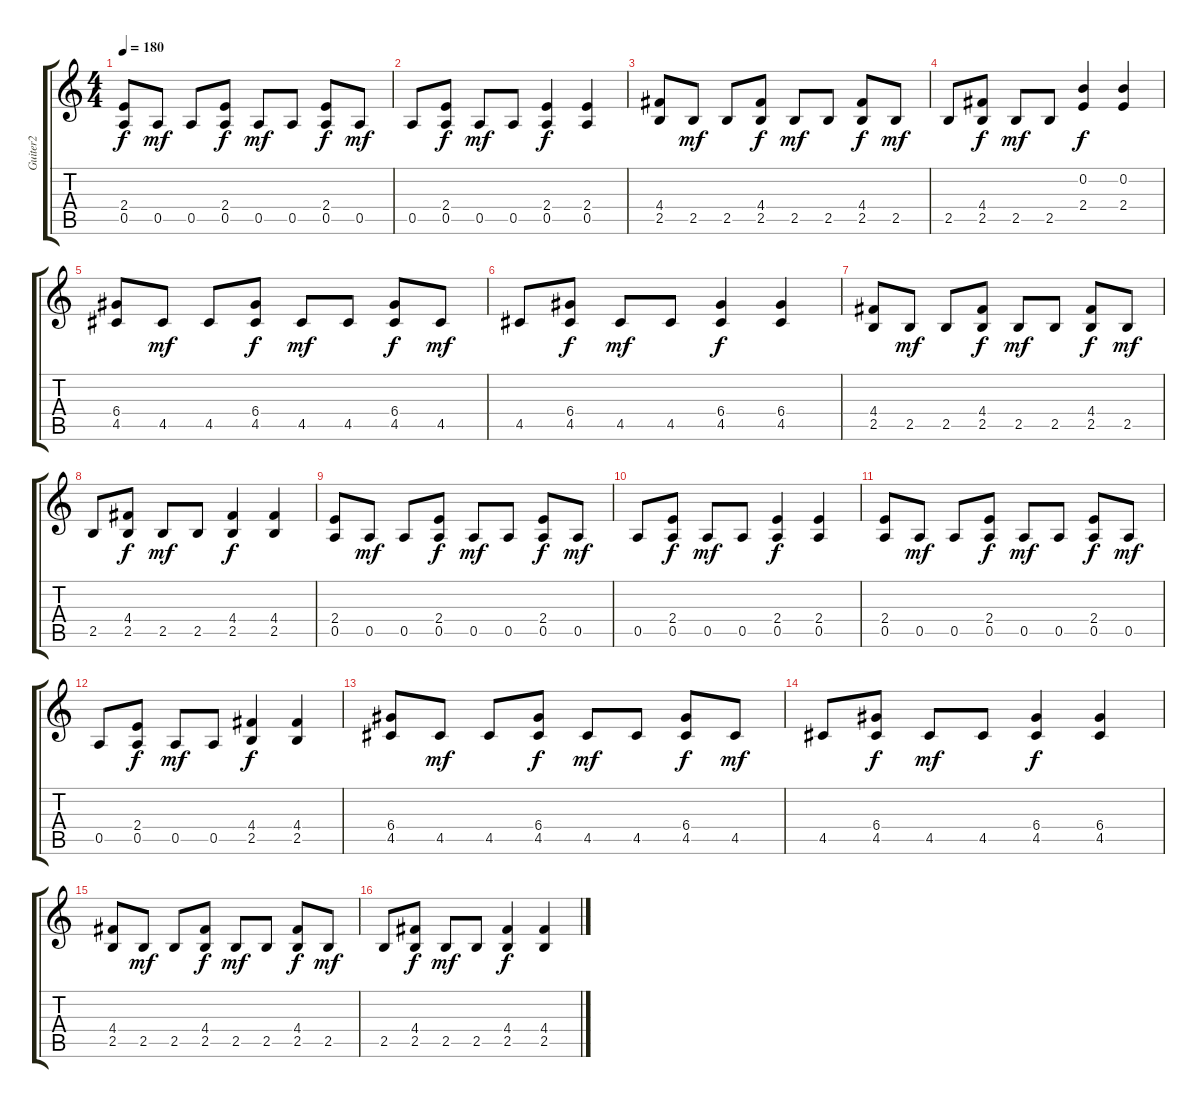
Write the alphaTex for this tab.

\track ("Guiter2" "Guiter2") {instrument distortionguitar}
\staff {score tabs}
\tuning (E4 B3 G3 D3 A2 E2) {hide}
\ts (4 4)
\tempo 180
\clef g2
\ks c
(2.4 0.5).8{dy f} 0.5.8{dy mf} 0.5.8 (2.4 0.5).8{dy f} 0.5.8{dy mf} 0.5.8 (2.4 0.5).8{dy f} 0.5.8{dy mf} |
0.5.8 (2.4 0.5).8{dy f} 0.5.8{dy mf} 0.5.8 (2.4 0.5).4{dy f} (2.4 0.5).4 |
(4.4 2.5).8 2.5.8{dy mf} 2.5.8 (4.4 2.5).8{dy f} 2.5.8{dy mf} 2.5.8 (4.4 2.5).8{dy f} 2.5.8{dy mf} |
2.5.8 (4.4 2.5).8{dy f} 2.5.8{dy mf} 2.5.8 (0.2 2.4).4{dy f} (0.2 2.4).4 |
(6.4 4.5).8 4.5.8{dy mf} 4.5.8 (6.4 4.5).8{dy f} 4.5.8{dy mf} 4.5.8 (6.4 4.5).8{dy f} 4.5.8{dy mf} |
4.5.8 (6.4 4.5).8{dy f} 4.5.8{dy mf} 4.5.8 (6.4 4.5).4{dy f} (6.4 4.5).4 |
(4.4 2.5).8 2.5.8{dy mf} 2.5.8 (4.4 2.5).8{dy f} 2.5.8{dy mf} 2.5.8 (4.4 2.5).8{dy f} 2.5.8{dy mf} |
2.5.8 (4.4 2.5).8{dy f} 2.5.8{dy mf} 2.5.8 (4.4 2.5).4{dy f} (4.4 2.5).4 |
(2.4 0.5).8 0.5.8{dy mf} 0.5.8 (2.4 0.5).8{dy f} 0.5.8{dy mf} 0.5.8 (2.4 0.5).8{dy f} 0.5.8{dy mf} |
0.5.8 (2.4 0.5).8{dy f} 0.5.8{dy mf} 0.5.8 (2.4 0.5).4{dy f} (2.4 0.5).4 |
(2.4 0.5).8 0.5.8{dy mf} 0.5.8 (2.4 0.5).8{dy f} 0.5.8{dy mf} 0.5.8 (2.4 0.5).8{dy f} 0.5.8{dy mf} |
0.5.8 (2.4 0.5).8{dy f} 0.5.8{dy mf} 0.5.8 (4.4 2.5).4{dy f} (4.4 2.5).4 |
(6.4 4.5).8 4.5.8{dy mf} 4.5.8 (6.4 4.5).8{dy f} 4.5.8{dy mf} 4.5.8 (6.4 4.5).8{dy f} 4.5.8{dy mf} |
4.5.8 (6.4 4.5).8{dy f} 4.5.8{dy mf} 4.5.8 (6.4 4.5).4{dy f} (6.4 4.5).4 |
(4.4 2.5).8 2.5.8{dy mf} 2.5.8 (4.4 2.5).8{dy f} 2.5.8{dy mf} 2.5.8 (4.4 2.5).8{dy f} 2.5.8{dy mf} |
2.5.8 (4.4 2.5).8{dy f} 2.5.8{dy mf} 2.5.8 (4.4 2.5).4{dy f} (4.4 2.5).4
